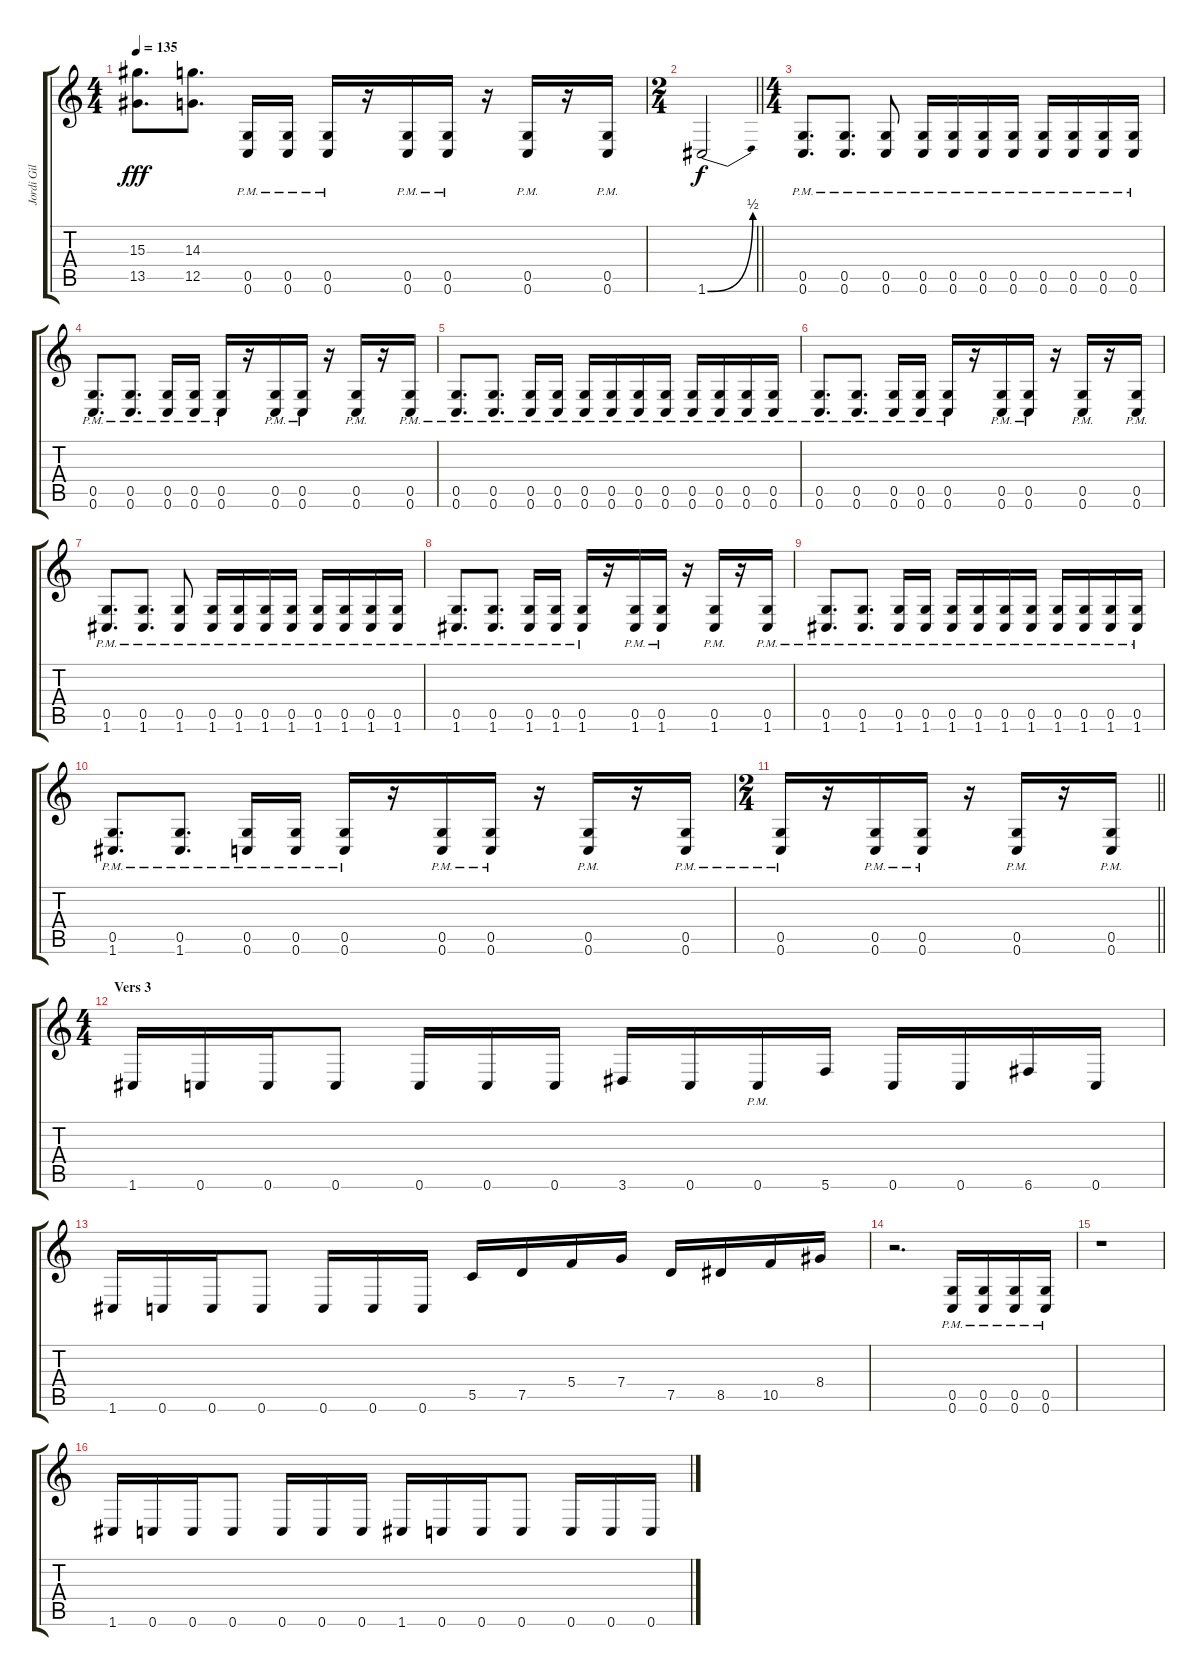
\track ("Jordi Gil" "Jordi Gil") {instrument overdrivenguitar}
\staff {score tabs}
\tuning (D4 A3 F3 C3 G2 C2) {hide}
\ts (4 4)
\tempo 135
\clef g2
\ks c
(15.3 13.5).8{d dy fff} (14.3 12.5).8{d} (0.5{pm} 0.6{pm}).16 (0.5{pm} 0.6{pm}).16 (0.5{pm} 0.6{pm}).16 r.16 (0.5{pm} 0.6{pm}).16 (0.5{pm} 0.6{pm}).16 r.16 (0.5{pm} 0.6{pm}).16 r.16 (0.5{pm} 0.6{pm}).16 |
\ts (2 4)
\barLineRight lightlight
1.6{be (bend 0 0 60 2)}.2{dy f} |
\ts (4 4)
\section ("" "")
(0.5{pm} 0.6{pm}).8{d} (0.5{pm} 0.6{pm}).8{d} (0.5{pm} 0.6{pm}).8 (0.5{pm} 0.6{pm}).16 (0.5{pm} 0.6{pm}).16 (0.5{pm} 0.6{pm}).16 (0.5{pm} 0.6{pm}).16 (0.5{pm} 0.6{pm}).16 (0.5{pm} 0.6{pm}).16 (0.5{pm} 0.6{pm}).16 (0.5{pm} 0.6{pm}).16 |
(0.5{pm} 0.6{pm}).8{d} (0.5{pm} 0.6{pm}).8{d} (0.5{pm} 0.6{pm}).16 (0.5{pm} 0.6{pm}).16 (0.5{pm} 0.6{pm}).16 r.16 (0.5{pm} 0.6{pm}).16 (0.5{pm} 0.6{pm}).16 r.16 (0.5{pm} 0.6{pm}).16 r.16 (0.5{pm} 0.6{pm}).16 |
(0.5{pm} 0.6{pm}).8{d} (0.5{pm} 0.6{pm}).8{d} (0.5{pm} 0.6{pm}).16 (0.5{pm} 0.6{pm}).16 (0.5{pm} 0.6{pm}).16 (0.5{pm} 0.6{pm}).16 (0.5{pm} 0.6{pm}).16 (0.5{pm} 0.6{pm}).16 (0.5{pm} 0.6{pm}).16 (0.5{pm} 0.6{pm}).16 (0.5{pm} 0.6{pm}).16 (0.5{pm} 0.6{pm}).16 |
(0.5{pm} 0.6{pm}).8{d} (0.5{pm} 0.6{pm}).8{d} (0.5{pm} 0.6{pm}).16 (0.5{pm} 0.6{pm}).16 (0.5{pm} 0.6{pm}).16 r.16 (0.5{pm} 0.6{pm}).16 (0.5{pm} 0.6{pm}).16 r.16 (0.5{pm} 0.6{pm}).16 r.16 (0.5{pm} 0.6{pm}).16 |
(0.5{pm} 1.6{pm}).8{d} (0.5{pm} 1.6{pm}).8{d} (0.5{pm} 1.6{pm}).8 (0.5{pm} 1.6{pm}).16 (0.5{pm} 1.6{pm}).16 (0.5{pm} 1.6{pm}).16 (0.5{pm} 1.6{pm}).16 (0.5{pm} 1.6{pm}).16 (0.5{pm} 1.6{pm}).16 (0.5{pm} 1.6{pm}).16 (0.5{pm} 1.6{pm}).16 |
(0.5{pm} 1.6{pm}).8{d} (0.5{pm} 1.6{pm}).8{d} (0.5{pm} 1.6{pm}).16 (0.5{pm} 1.6{pm}).16 (0.5{pm} 1.6{pm}).16 r.16 (0.5{pm} 1.6{pm}).16 (0.5{pm} 1.6{pm}).16 r.16 (0.5{pm} 1.6{pm}).16 r.16 (0.5{pm} 1.6{pm}).16 |
(0.5{pm} 1.6{pm}).8{d} (0.5{pm} 1.6{pm}).8{d} (0.5{pm} 1.6{pm}).16 (0.5{pm} 1.6{pm}).16 (0.5{pm} 1.6{pm}).16 (0.5{pm} 1.6{pm}).16 (0.5{pm} 1.6{pm}).16 (0.5{pm} 1.6{pm}).16 (0.5{pm} 1.6{pm}).16 (0.5{pm} 1.6{pm}).16 (0.5{pm} 1.6{pm}).16 (0.5{pm} 1.6{pm}).16 |
(0.5{pm} 1.6{pm}).8{d} (0.5{pm} 1.6{pm}).8{d} (0.5{pm} 0.6{pm}).16 (0.5{pm} 0.6{pm}).16 (0.5{pm} 0.6{pm}).16 r.16 (0.5{pm} 0.6{pm}).16 (0.5{pm} 0.6{pm}).16 r.16 (0.5{pm} 0.6{pm}).16 r.16 (0.5{pm} 0.6{pm}).16 |
\ts (2 4)
\barLineRight lightlight
(0.5{pm} 0.6{pm}).16 r.16 (0.5{pm} 0.6{pm}).16 (0.5{pm} 0.6{pm}).16 r.16 (0.5{pm} 0.6{pm}).16 r.16 (0.5{pm} 0.6{pm}).16 |
\ts (4 4)
\section ("" "Vers 3")
1.6.16 0.6.16 0.6.16 0.6.8 0.6.16 0.6.16 0.6.16 3.6.16 0.6.16 0.6{pm}.16 5.6.16 0.6.16 0.6.16 6.6.16 0.6.16 |
1.6.16 0.6.16 0.6.16 0.6.8 0.6.16 0.6.16 0.6.16 5.5.16 7.5.16 5.4.16 7.4.16 7.5.16 8.5.16 10.5.16 8.4.16 |
r.2{d} (0.5{pm} 0.6{pm}).16 (0.5{pm} 0.6{pm}).16 (0.5{pm} 0.6{pm}).16 (0.5{pm} 0.6{pm}).16 |
r.1 |
1.6.16 0.6.16 0.6.16 0.6.8 0.6.16 0.6.16 0.6.16 1.6.16 0.6.16 0.6.16 0.6.8 0.6.16 0.6.16 0.6.16
